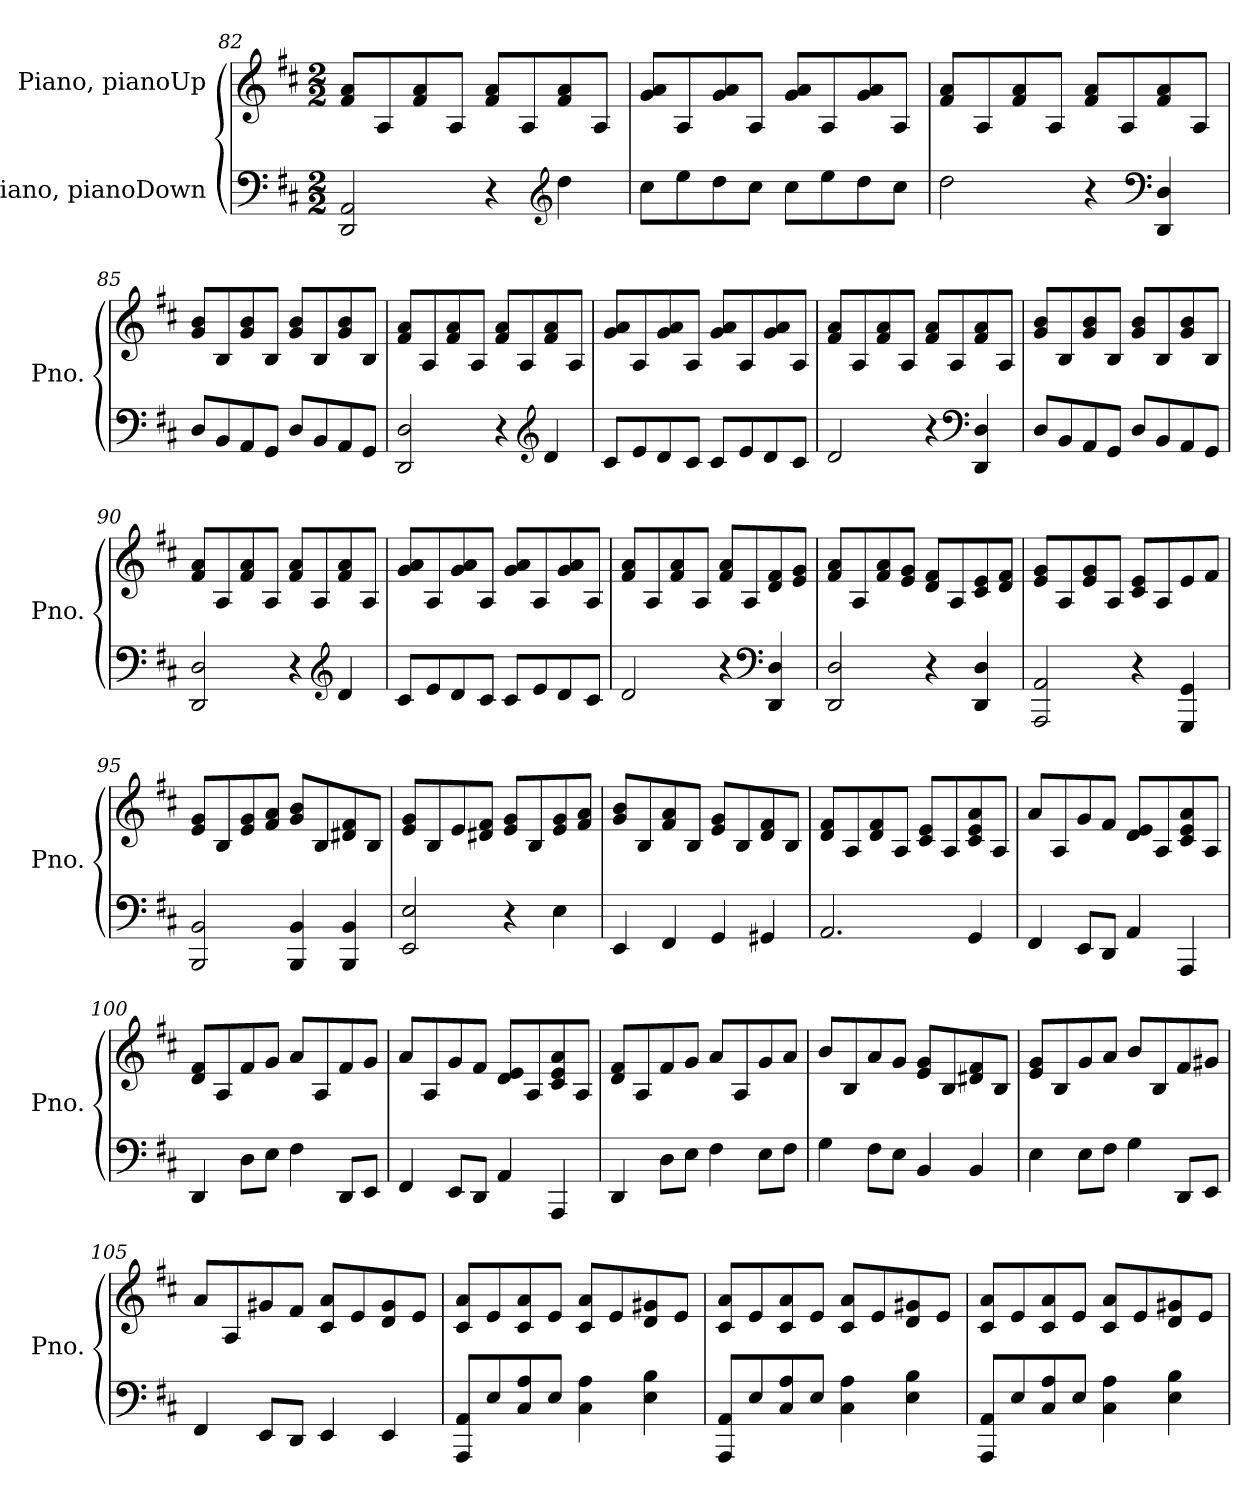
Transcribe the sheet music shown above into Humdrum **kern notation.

**kern	**kern
*part2	*part1
*staff2	*staff1
*I"Piano, pianoDown	*I"Piano, pianoUp
*I'Pno.	*I'Pno.
*clefF4	*clefG2
*k[f#c#]	*k[f#c#]
*M2/2	*M2/2
=82	=82
2DD/ 2AA/	8f#/ 8a/L
.	8A/
.	8f#/ 8a/
.	8A/J
4r	8f#/ 8a/L
.	8A/
*clefG2	*
4dd\	8f#/ 8a/
.	8A/J
!!LO:LB:g=z
=83	=83
8cc#\L	8g/ 8a/L
8ee\	8A/
8dd\	8g/ 8a/
8cc#\J	8A/J
8cc#\L	8g/ 8a/L
8ee\	8A/
8dd\	8g/ 8a/
8cc#\J	8A/J
=84	=84
2dd\	8f#/ 8a/L
.	8A/
.	8f#/ 8a/
.	8A/J
4r	8f#/ 8a/L
.	8A/
*clefF4	*
4DD/ 4D/	8f#/ 8a/
.	8A/J
=85	=85
8D/L	8g/ 8b/L
8BB/	8B/
8AA/	8g/ 8b/
8GG/J	8B/J
8D/L	8g/ 8b/L
8BB/	8B/
8AA/	8g/ 8b/
8GG/J	8B/J
=86	=86
2DD/ 2D/	8f#/ 8a/L
.	8A/
.	8f#/ 8a/
.	8A/J
4r	8f#/ 8a/L
.	8A/
*clefG2	*
4d/	8f#/ 8a/
.	8A/J
!!LO:LB:g=z
=87	=87
8c#/L	8g/ 8a/L
8e/	8A/
8d/	8g/ 8a/
8c#/J	8A/J
8c#/L	8g/ 8a/L
8e/	8A/
8d/	8g/ 8a/
8c#/J	8A/J
=88	=88
2d/	8f#/ 8a/L
.	8A/
.	8f#/ 8a/
.	8A/J
4r	8f#/ 8a/L
.	8A/
*clefF4	*
4DD/ 4D/	8f#/ 8a/
.	8A/J
=89	=89
8D/L	8g/ 8b/L
8BB/	8B/
8AA/	8g/ 8b/
8GG/J	8B/J
8D/L	8g/ 8b/L
8BB/	8B/
8AA/	8g/ 8b/
8GG/J	8B/J
=90	=90
2DD/ 2D/	8f#/ 8a/L
.	8A/
.	8f#/ 8a/
.	8A/J
4r	8f#/ 8a/L
.	8A/
*clefG2	*
4d/	8f#/ 8a/
.	8A/J
!!LO:LB:g=z
=91	=91
8c#/L	8g/ 8a/L
8e/	8A/
8d/	8g/ 8a/
8c#/J	8A/J
8c#/L	8g/ 8a/L
8e/	8A/
8d/	8g/ 8a/
8c#/J	8A/J
=92	=92
2d/	8f#/ 8a/L
.	8A/
.	8f#/ 8a/
.	8A/J
4r	8f#/ 8a/L
.	8A/
*clefF4	*
4DD/ 4D/	8d/ 8f#/
.	8e/ 8g/J
=93	=93
2DD/ 2D/	8f#/ 8a/L
.	8A/
.	8f#/ 8a/
.	8e/ 8g/J
4r	8d/ 8f#/L
.	8A/
4DD/ 4D/	8c#/ 8e/
.	8d/ 8f#/J
=94	=94
2AAA/ 2AA/	8e/ 8g/L
.	8A/
.	8e/ 8g/
.	8A/J
4r	8c#/ 8e/L
.	8A/
4GGG/ 4GG/	8e/
.	8f#/J
!!LO:PB:g=z
=95	=95
2BBB/ 2BB/	8e/ 8g/L
.	8B/
.	8e/ 8g/
.	8f#/ 8a/J
4BBB/ 4BB/	8g/ 8b/L
.	8B/
4BBB/ 4BB/	8d#X/ 8f#/
.	8B/J
=96	=96
2EE/ 2E/	8e/ 8g/L
.	8B/
.	8e/
.	8d#X/ 8f#/J
4r	8e/ 8g/L
.	8B/
4E\	8e/ 8g/
.	8f#/ 8a/J
=97	=97
4EE/	8g/ 8b/L
.	8B/
4FF#/	8f#/ 8a/
.	8B/J
4GG/	8e/ 8g/L
.	8B/
4GG#X/	8d/ 8f#/
.	8B/J
=98	=98
2.AA/	8d/ 8f#/L
.	8A/
.	8d/ 8f#/
.	8A/J
.	8c#/ 8e/L
.	8A/
4GG/	8c#/ 8e/ 8a/
.	8A/J
!!LO:LB:g=z
=99	=99
4FF#/	8a/L
.	8A/
8EE/L	8g/
8DD/J	8f#/J
4AA/	8d/ 8e/L
.	8A/
4AAA/	8c#/ 8e/ 8a/
.	8A/J
=100	=100
4DD/	8d/ 8f#/L
.	8A/
8D\L	8f#/
8E\J	8g/J
4F#\	8a/L
.	8A/
8DD/L	8f#/
8EE/J	8g/J
=101	=101
4FF#/	8a/L
.	8A/
8EE/L	8g/
8DD/J	8f#/J
4AA/	8d/ 8e/L
.	8A/
4AAA/	8c#/ 8e/ 8a/
.	8A/J
=102	=102
4DD/	8d/ 8f#/L
.	8A/
8D\L	8f#/
8E\J	8g/J
4F#\	8a/L
.	8A/
8E\L	8g/
8F#\J	8a/J
!!LO:LB:g=z
=103	=103
4G\	8b/L
.	8B/
8F#\L	8a/
8E\J	8g/J
4BB/	8e/ 8g/L
.	8B/
4BB/	8d#X/ 8f#/
.	8B/J
=104	=104
4E\	8e/ 8g/L
.	8B/
8E\L	8g/
8F#\J	8a/J
4G\	8b/L
.	8B/
8DD/L	8f#/
8EE/J	8g#X/J
=105	=105
4FF#/	8a/L
.	8A/
8EE/L	8g#X/
8DD/J	8f#/J
4EE/	8c#/ 8a/L
.	8e/
4EE/	8d/ 8g#/
.	8e/J
=106	=106
8AAA/ 8AA/L	8c#/ 8a/L
8E/	8e/
8C#/ 8A/	8c#/ 8a/
8E/J	8e/J
4C#\ 4A\	8c#/ 8a/L
.	8e/
4E\ 4B\	8d/ 8g#X/
.	8e/J
!!LO:LB:g=z
=107	=107
8AAA/ 8AA/L	8c#/ 8a/L
8E/	8e/
8C#/ 8A/	8c#/ 8a/
8E/J	8e/J
4C#\ 4A\	8c#/ 8a/L
.	8e/
4E\ 4B\	8d/ 8g#X/
.	8e/J
=108	=108
8AAA/ 8AA/L	8c#/ 8a/L
8E/	8e/
8C#/ 8A/	8c#/ 8a/
8E/J	8e/J
4C#\ 4A\	8c#/ 8a/L
.	8e/
4E\ 4B\	8d/ 8g#X/
.	8e/J
=	=
*-	*-
